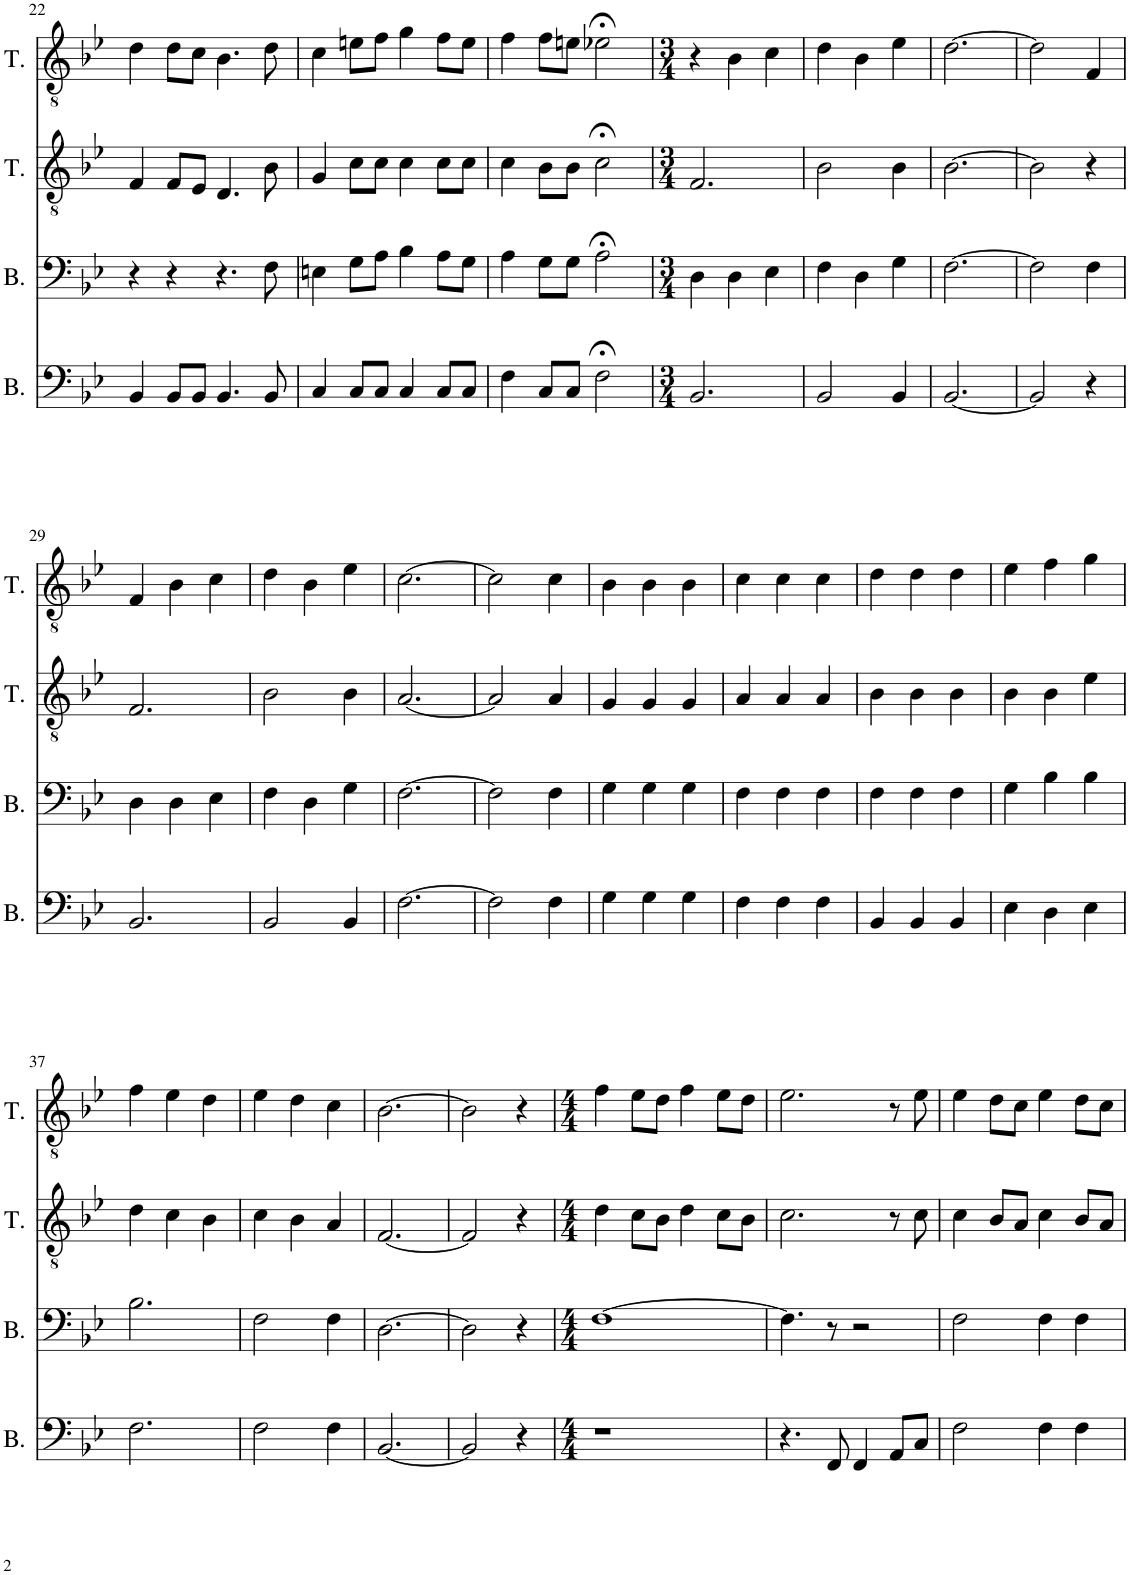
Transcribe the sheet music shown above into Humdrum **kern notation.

**kern	**kern	**kern	**kern
*part4	*part3	*part2	*part1
*staff4	*staff3	*staff2	*staff1
*I"Bass	*I"Bass	*I"Tenor	*I"Tenor
*I'B.	*I'B.	*I'T.	*I'T.
!!LO:PB:g=z
*clefF4	*clefF4	*clefGv2	*clefGv2
*k[b-e-]	*k[b-e-]	*k[b-e-]	*k[b-e-]
*M4/4	*M4/4	*M4/4	*M4/4
=22	=22	=22	=22
4BB-/	4r	4F/	4d\
8BB-/L	4r	8F/L	8d\L
8BB-/J	.	8E-/J	8c\J
4.BB-/	4.r	4.D/	4.B-\
8BB-/	8F\	8B-\	8d\
=23	=23	=23	=23
4C/	4En\	4G/	4c\
8C/L	8G\L	8c\L	8en\L
8C/J	8A\J	8c\J	8f\J
4C/	4B-\	4c\	4g\
8C/L	8A\L	8c\L	8f\L
8C/J	8G\J	8c\J	8e\J
=24	=24	=24	=24
4F\	4A\	4c\	4f\
8C/L	8G\L	8B-\L	8f\L
8C/J	8G\J	8B-\J	8en\J
2F;<\	2A;<\	2c;<\	2e-X;<\
=25	=25	=25	=25
*M3/4	*M3/4	*M3/4	*M3/4
2.BB-/	4D\	2.F/	4r
.	4D\	.	4B-\
.	4E-\	.	4c\
=26	=26	=26	=26
2BB-/	4F\	2B-\	4d\
.	4D\	.	4B-\
4BB-/	4G\	4B-\	4e-\
=27	=27	=27	=27
[2.BB-/	[2.F\	[2.B-\	[2.d\
=28	=28	=28	=28
2BB-/]	2F\]	2B-\]	2d\]
4r	4F\	4r	4F/
!!LO:LB:g=z
=29	=29	=29	=29
2.BB-/	4D\	2.F/	4F/
.	4D\	.	4B-\
.	4E-\	.	4c\
=30	=30	=30	=30
2BB-/	4F\	2B-\	4d\
.	4D\	.	4B-\
4BB-/	4G\	4B-\	4e-\
=31	=31	=31	=31
[2.F\	[2.F\	[2.A/	[2.c\
=32	=32	=32	=32
2F\]	2F\]	2A/]	2c\]
4F\	4F\	4A/	4c\
=33	=33	=33	=33
4G\	4G\	4G/	4B-\
4G\	4G\	4G/	4B-\
4G\	4G\	4G/	4B-\
=34	=34	=34	=34
4F\	4F\	4A/	4c\
4F\	4F\	4A/	4c\
4F\	4F\	4A/	4c\
=35	=35	=35	=35
4BB-/	4F\	4B-\	4d\
4BB-/	4F\	4B-\	4d\
4BB-/	4F\	4B-\	4d\
=36	=36	=36	=36
4E-\	4G\	4B-\	4e-\
4D\	4B-\	4B-\	4f\
4E-\	4B-\	4e-\	4g\
!!LO:LB:g=z
=37	=37	=37	=37
2.F\	2.B-\	4d\	4f\
.	.	4c\	4e-\
.	.	4B-\	4d\
=38	=38	=38	=38
2F\	2F\	4c\	4e-\
.	.	4B-\	4d\
4F\	4F\	4A/	4c\
=39	=39	=39	=39
[2.BB-/	[2.D\	[2.F/	[2.B-\
=40	=40	=40	=40
2BB-/]	2D\]	2F/]	2B-\]
4r	4r	4r	4r
=41	=41	=41	=41
*M4/4	*M4/4	*M4/4	*M4/4
1r	[1F	4d\	4f\
.	.	8c\L	8e-\L
.	.	8B-\J	8d\J
.	.	4d\	4f\
.	.	8c\L	8e-\L
.	.	8B-\J	8d\J
=42	=42	=42	=42
4.r	4.F\]	2.c\	2.e-\
8FF/	8r	.	.
4FF/	2r	.	.
8AA/L	.	8r	8r
8C/J	.	8c\	8e-\
=43	=43	=43	=43
2F\	2F\	4c\	4e-\
.	.	8B-/L	8d\L
.	.	8A/J	8c\J
4F\	4F\	4c\	4e-\
4F\	4F\	8B-/L	8d\L
.	.	8A/J	8c\J
=	=	=	=
*-	*-	*-	*-
